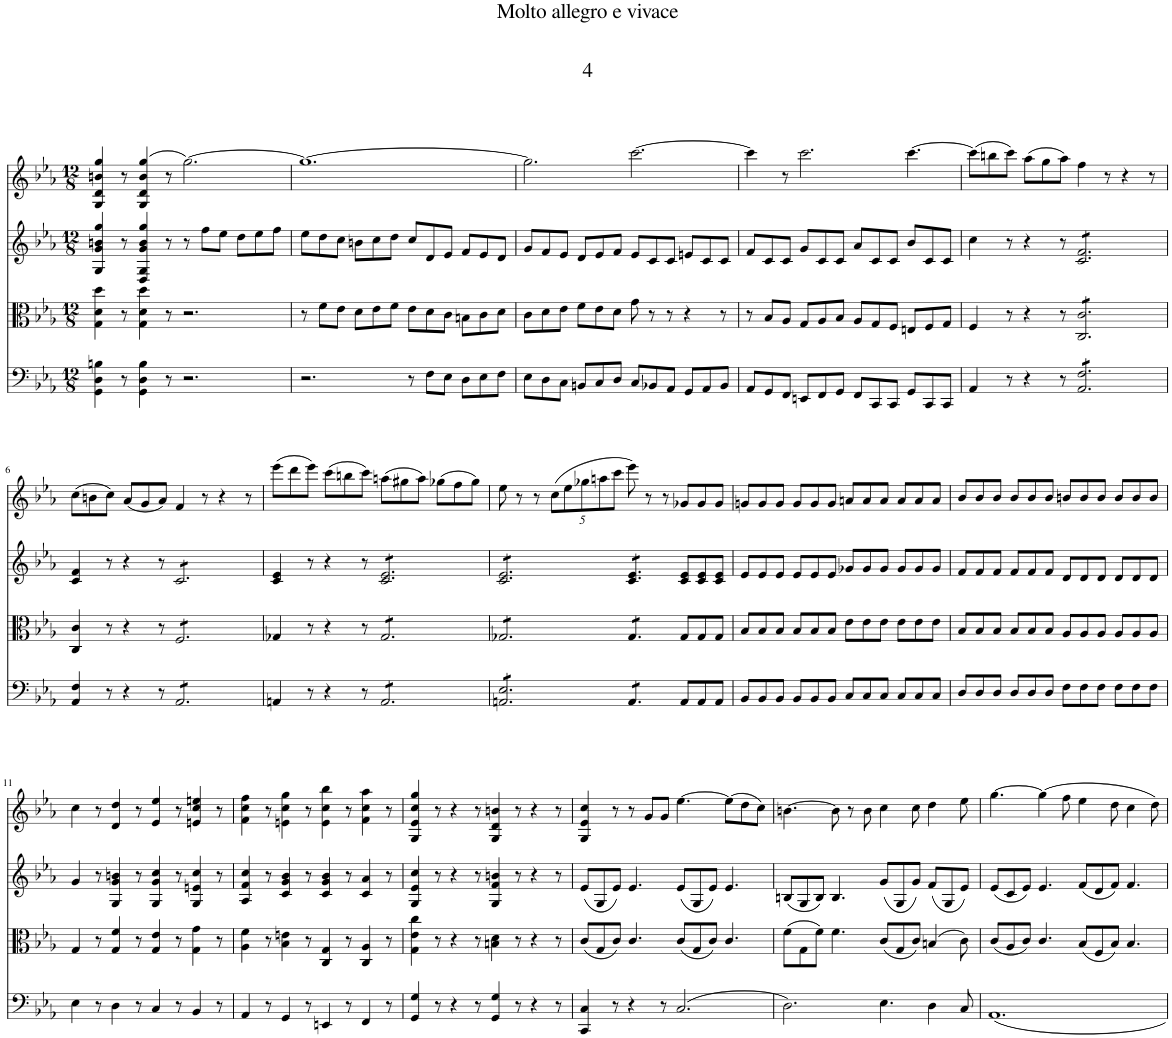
**kern	**kern	**kern	**kern
*part4	*part3	*part2	*part1
*staff4	*staff3	*staff2	*staff1
*I"Sampler	*I"Sampler	*I"Sampler	*I"Sampler
*I'Samp	*I'Samp	*I'Samp	*I'Samp
*clefF4	*clefC3	*clefG2	*clefG2
*k[b-e-a-]	*k[b-e-a-]	*k[b-e-a-]	*k[b-e-a-]
*M12/8	*M12/8	*M12/8	*M12/8
=1	=1	=1	=1
4GG\ 4D\ 4Bn\	4G\ 4d\ 4dd\	4G/ 4g/ 4bn/ 4gg/	4G/ 4d/ 4bn/ 4gg/
8r	8r	8r	8r
4GG\ 4D\ 4B\	4G\ 4d\ 4dd\	4D/ 4G/ 4g/ 4b/ 4gg/	(4G/ 4d/ 4b/ 4gg/
8r	8r	8r	8r
2.r	2.r	8r	[2.gg\)
.	.	8ff\L	.
.	.	8ee-\J	.
.	.	8dd\L	.
.	.	8ee-\	.
.	.	8ff\J	.
=2	=2	=2	=2
2.r	8r	8ee-\L	1.gg_
.	8f\L	8dd\	.
.	8e-\J	8cc\J	.
.	8d\L	8bn\L	.
.	8e-\	8cc\	.
.	8f\J	8dd\J	.
8r	8e-\L	8cc/L	.
8F\L	8d\	8d/	.
8E-\J	8c\J	8e-/J	.
8D\L	8Bn\L	8f/L	.
8E-\	8c\	8e-/	.
8F\J	8d\J	8d/J	.
=3	=3	=3	=3
8E-\L	8c\L	8g/L	2.gg\]
8D\	8d\	8f/	.
8C\J	8e-\J	8e-/J	.
8BBn/L	8f\L	8d/L	.
8C/	8e-\	8e-/	.
8D/J	8d\J	8f/J	.
8C/L	8g\	8e-/L	[2.ccc\
8BB-X/	8r	8c/	.
8AA-/J	8r	8c/J	.
8GG/L	4r	8en/L	.
8AA-/	.	8c/	.
8BB-/J	8r	8c/J	.
=4	=4	=4	=4
8AA-/L	8r	8f/L	4ccc\]
8GG/	8B-/L	8c/	.
8FF/J	8A-/J	8c/J	8r
8EEn/L	8G/L	8g/L	2.ccc\
8FF/	8A-/	8c/	.
8GG/J	8B-/J	8c/J	.
8FF/L	8A-/L	8a-/L	.
8CC/	8G/	8c/	.
8CC/J	8F/J	8c/J	.
8GG/L	8En/L	8b-/L	[4.ccc\
8CC/	8F/	8c/	.
8CC/J	8G/J	8c/J	.
=5	=5	=5	=5
4AA-/	4F/	4cc\	(8ccc\L]
.	.	.	8bbn\
8r	8r	8r	8ccc\J)
4r	4r	4r	(8aa-\L
.	.	.	8gg\
8r	8r	8r	8aa-\J)
*tremolo	*	*	*
*	*tremolo	*	*
*	*	*tremolo	*
8AA-/ 8F/L	8C/ 8c/L	8c/ 8f/L	4ff\
8AA-/ 8F/	8C/ 8c/	8c/ 8f/	.
8AA-/ 8F/	8C/ 8c/	8c/ 8f/	8r
8AA-/ 8F/	8C/ 8c/	8c/ 8f/	4r
8AA-/ 8F/	8C/ 8c/	8c/ 8f/	.
8AA-/ 8F/J	8C/ 8c/J	8c/ 8f/J	8r
*	*	*Xtremolo	*
*	*Xtremolo	*	*
*Xtremolo	*	*	*
!!LO:LB:g=z
=6	=6	=6	=6
4AA-/ 4F/	4C/ 4c/	4c/ 4f/	(8cc\L
.	.	.	8bn\
8r	8r	8r	8cc\J)
4r	4r	4r	(8a-/L
.	.	.	8g/
8r	8r	8r	8a-/J)
*tremolo	*	*	*
*	*tremolo	*	*
*	*	*tremolo	*
8AA-/L	8F/L	8c/L	4f/
8AA-/	8F/	8c/	.
8AA-/	8F/	8c/	8r
8AA-/	8F/	8c/	4r
8AA-/	8F/	8c/	.
8AA-/J	8F/J	8c/J	8r
*	*	*Xtremolo	*
*	*Xtremolo	*	*
*Xtremolo	*	*	*
=7	=7	=7	=7
4AAn/	4G-X/	4c/ 4e-/	(8eee-\L
.	.	.	8ddd\
8r	8r	8r	8eee-\J)
4r	4r	4r	(8ccc\L
.	.	.	8bbn\
8r	8r	8r	8ccc\J)
*tremolo	*	*	*
*	*tremolo	*	*
*	*	*tremolo	*
8AA/L	8G-/L	8c/ 8e-/L	(8aan\L
8AA/	8G-/	8c/ 8e-/	8gg#X\
8AA/	8G-/	8c/ 8e-/	8aa\J)
8AA/	8G-/	8c/ 8e-/	(8gg-X\L
8AA/	8G-/	8c/ 8e-/	8ff\
8AA/J	8G-/J	8c/ 8e-/J	8gg-\J)
=8	=8	=8	=8
8AAn/ 8E-/L	8G-X/L	8c/ 8e-/L	8ee-\
8AAn/ 8E-/	8G-X/	8c/ 8e-/	8r
8AAn/ 8E-/	8G-X/	8c/ 8e-/	8r
*	*	*	*Xbrackettup
8AAn/ 8E-/	8G-X/	8c/ 8e-/	(40%3cc\L
.	.	.	40%3ee-\
8AAn/ 8E-/	8G-X/	8c/ 8e-/	.
.	.	.	40%3gg-X\
.	.	.	40%3aan\
8AAn/ 8E-/J	8G-X/J	8c/ 8e-/J	.
.	.	.	40%3ccc\J
8AA/L	8G-/L	8c/ 8e-/L	8eee-\)
8AA/	8G-/	8c/ 8e-/	8r
8AA/J	8G-/J	8c/ 8e-/J	8r
*	*	*Xtremolo	*
*	*Xtremolo	*	*
*Xtremolo	*	*	*
8AA/L	8G-/L	8c/ 8e-/L	8g-X/L
8AA/	8G-/	8c/ 8e-/	8g-/
8AA/J	8G-/J	8c/ 8e-/J	8g-/J
=9	=9	=9	=9
8BB-/L	8B-/L	8e-/L	8gn/L
8BB-/	8B-/	8e-/	8g/
8BB-/J	8B-/J	8e-/J	8g/J
8BB-/L	8B-/L	8e-/L	8g/L
8BB-/	8B-/	8e-/	8g/
8BB-/J	8B-/J	8e-/J	8g/J
8C/L	8e-\L	8g-X/L	8an/L
8C/	8e-\	8g-/	8a/
8C/J	8e-\J	8g-/J	8a/J
8C/L	8e-\L	8g-/L	8a/L
8C/	8e-\	8g-/	8a/
8C/J	8e-\J	8g-/J	8a/J
=10	=10	=10	=10
8D/L	8B-/L	8f/L	8b-/L
8D/	8B-/	8f/	8b-/
8D/J	8B-/J	8f/J	8b-/J
8D/L	8B-/L	8f/L	8b-/L
8D/	8B-/	8f/	8b-/
8D/J	8B-/J	8f/J	8b-/J
8F\L	8A-/L	8d/L	8bn/L
8F\	8A-/	8d/	8b/
8F\J	8A-/J	8d/J	8b/J
8F\L	8A-/L	8d/L	8b/L
8F\	8A-/	8d/	8b/
8F\J	8A-/J	8d/J	8b/J
!!LO:LB:g=z
=11	=11	=11	=11
4E-\	4G/	4g/	4cc\
8r	8r	8r	8r
4D\	4G/ 4f/	4G/ 4g/ 4bn/	4d/ 4dd/
8r	8r	8r	8r
4C/	4G/ 4e-/	4G/ 4g/ 4cc/	4e-/ 4ee-/
8r	8r	8r	8r
4BB-/	4G\ 4g\	4G/ 4en/ 4cc/	4en/ 4cc/ 4een/
8r	8r	8r	8r
=12	=12	=12	=12
4AA-/	4A-\ 4f\	4A-/ 4f/ 4cc/	4f\ 4cc\ 4ff\
8r	8r	8r	8r
4GG/	4B-\ 4en\	4c/ 4g/ 4b-/	4en\ 4cc\ 4gg\
8r	8r	8r	8r
4EEn/	4C/ 4G/	4c/ 4g/ 4b-/	4e\ 4cc\ 4bb-\
8r	8r	8r	8r
4FF/	4C/ 4A-/	4c/ 4a-/	4f\ 4cc\ 4aa-\
8r	8r	8r	8r
=13	=13	=13	=13
4GG/ 4G/	4G\ 4e-\ 4cc\	4G/ 4e-/ 4cc/	4G/ 4e-/ 4cc/ 4gg/
8r	8r	8r	8r
4r	4r	4r	4r
8r	8r	8r	8r
4GG/ 4G/	4Bn\ 4d\	4G/ 4f/ 4bn/	4G/ 4d/ 4bn/
8r	8r	8r	8r
4r	4r	4r	4r
8r	8r	8r	8r
=14	=14	=14	=14
4CC/ 4C/	(8c/L	(8e-/L	4G/ 4e-/ 4cc/
.	8G/	8G/	.
8r	8c/J)	8e-/J)	8r
4r	4.c/	4.e-/	8r
.	.	.	8g/L
8r	.	.	8g/J
(2.C/	(8c/L	(8e-/L	[4.ee-\
.	8G/	8G/	.
.	8c/J)	8e-/J)	.
.	4.c/	4.e-/	(8ee-\L]
.	.	.	8dd\
.	.	.	8cc\J)
=15	=15	=15	=15
2.D\)	(8f\L	(8Bn/L	[4.bn\
.	8G\	8G/	.
.	8f\J)	8B/J)	.
.	4.f\	4.B/	8b\]
.	.	.	8r
.	.	.	8b\
4.E-\	(8c/L	(8g/L	4cc\
.	8G/	8G/	.
.	8c/J)	8g/J)	8cc\
4D\	(4Bn/	(8f/L	4dd\
.	.	8G/	.
8C/	8c\)	8e-/J)	8ee-\
=16	=16	=16	=16
1.AA-	(8c/L	(8e-/L	[4.gg\
.	8A-/	8c/	.
.	8c/J)	8e-/J)	.
.	4.c/	4.e-/	(4gg\]
.	.	.	8ff\
.	(8B-/L	(8f/L	4ee-\
.	8F/	8d/	.
.	8B-/J)	8f/J)	8dd\
.	4.B-/	4.f/	4cc\
.	.	.	8dd\)
=	=	=	=
*-	*-	*-	*-
